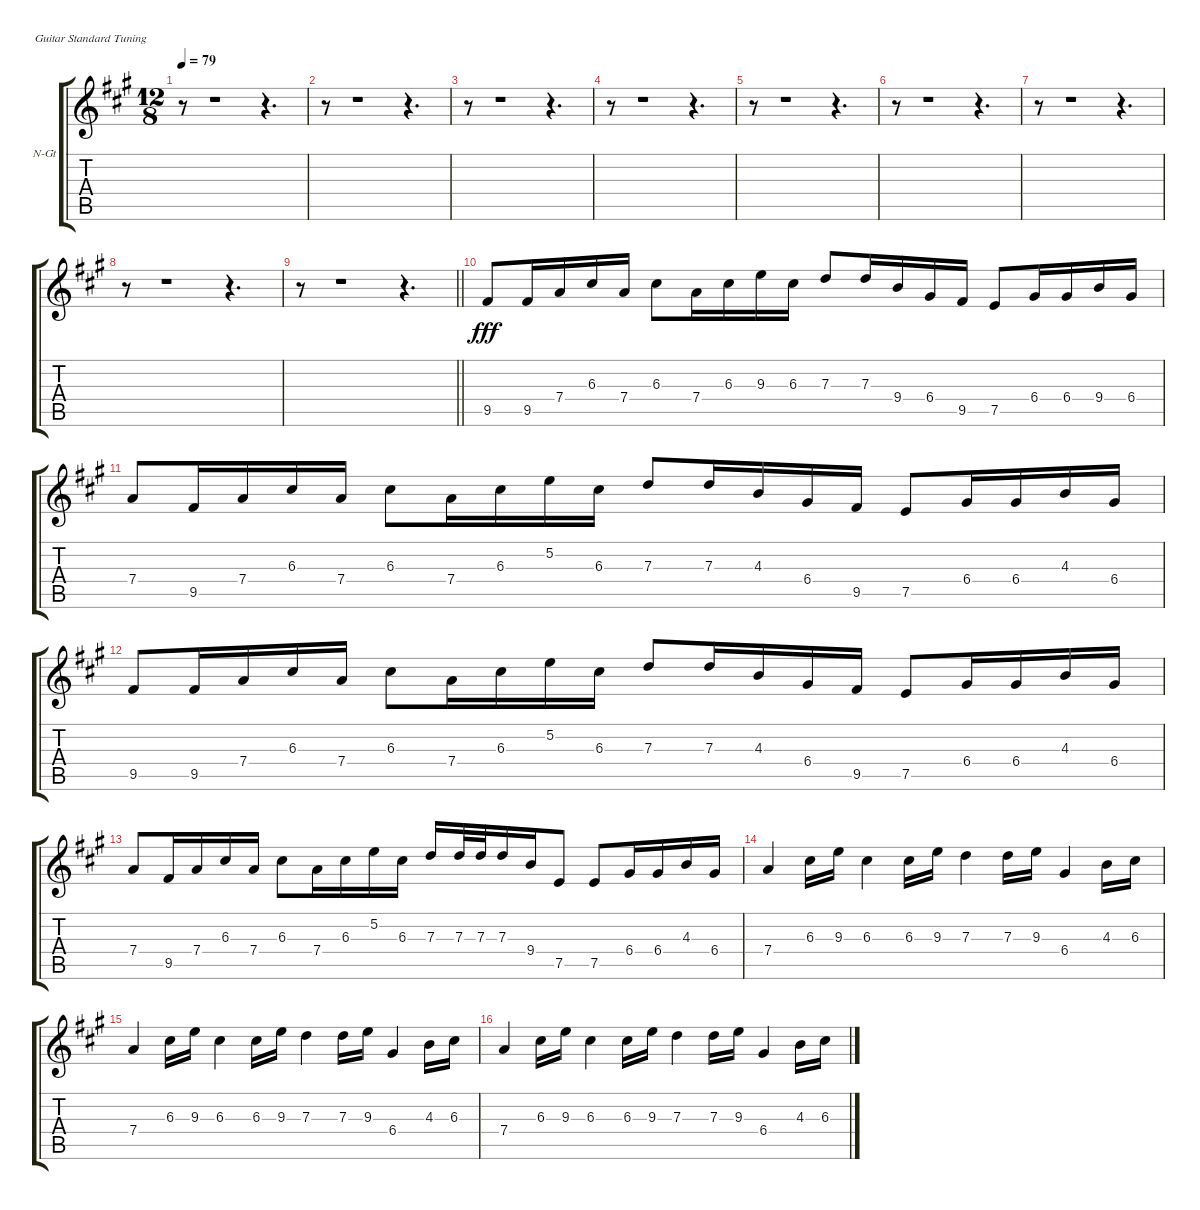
\bracketExtendMode groupsimilarinstruments
\firstSystemTrackNameOrientation horizontal
\otherSystemsTrackNameOrientation horizontal
\track ("Extra Guitar" "N-Gt") {instrument acousticguitarnylon}
\staff {score tabs}
\tuning (E4 B3 G3 D3 A2 E2)
\ts (12 8)
\tempo 79
\clef g2
\ks f#minor
r.8{dy mf} r.1 r.4{d} |
r.8 r.1 r.4{d} |
r.8 r.1 r.4{d} |
r.8 r.1 r.4{d} |
r.8 r.1 r.4{d} |
r.8 r.1 r.4{d} |
r.8 r.1 r.4{d} |
r.8 r.1 r.4{d} |
\barLineRight lightlight
r.8 r.1 r.4{d} |
9.5.8{dy fff} 9.5.16 7.4.16 6.3.16 7.4.16 6.3.8 7.4.16 6.3.16 9.3.16 6.3.16 7.3.8 7.3.16 9.4.16 6.4.16 9.5.16 7.5.8 6.4.16 6.4.16 9.4.16 6.4.16 |
7.4.8 9.5.16 7.4.16 6.3.16 7.4.16 6.3.8 7.4.16 6.3.16 5.2.16 6.3.16 7.3.8 7.3.16 4.3.16 6.4.16 9.5.16 7.5.8 6.4.16 6.4.16 4.3.16 6.4.16 |
9.5.8 9.5.16 7.4.16 6.3.16 7.4.16 6.3.8 7.4.16 6.3.16 5.2.16 6.3.16 7.3.8 7.3.16 4.3.16 6.4.16 9.5.16 7.5.8 6.4.16 6.4.16 4.3.16 6.4.16 |
7.4.8 9.5.16 7.4.16 6.3.16 7.4.16 6.3.8 7.4.16 6.3.16 5.2.16 6.3.16 7.3.16 7.3.32 7.3.32 7.3.16 9.4.16 7.5.8 7.5.8 6.4.16 6.4.16 4.3.16 6.4.16 |
7.4.4 6.3.16 9.3.16 6.3.4 6.3.16 9.3.16 7.3.4 7.3.16 9.3.16 6.4.4 4.3.16 6.3.16 |
7.4.4 6.3.16 9.3.16 6.3.4 6.3.16 9.3.16 7.3.4 7.3.16 9.3.16 6.4.4 4.3.16 6.3.16 |
7.4.4 6.3.16 9.3.16 6.3.4 6.3.16 9.3.16 7.3.4 7.3.16 9.3.16 6.4.4 4.3.16 6.3.16
